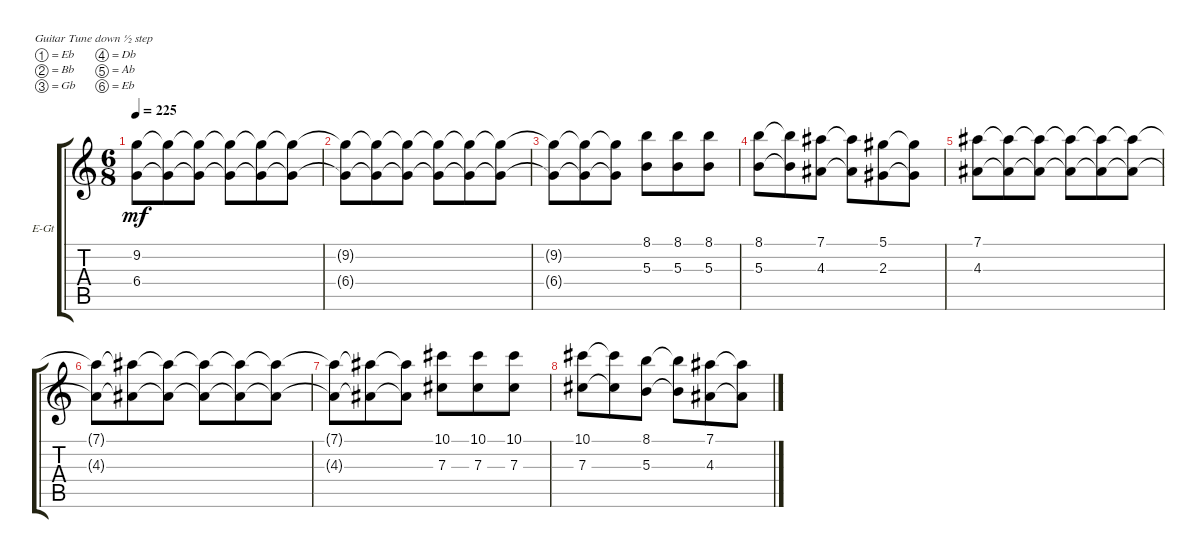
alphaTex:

\bracketExtendMode groupsimilarinstruments
\firstSystemTrackNameOrientation horizontal
\otherSystemsTrackNameOrientation horizontal
\track ("solo" "E-Gt") {instrument distortionguitar}
\staff {score tabs}
\tuning (Eb4 Bb3 Gb3 Db3 Ab2 Eb2)
\ts (6 8)
\tempo 225
\clef g2
\ks c
(6.4 9.2).8{dy mf} (6.4{t} 9.2{t}).8 (6.4{t} 9.2{t}).8 (6.4{t} 9.2{t}).8 (6.4{t} 9.2{t}).8 (6.4{t} 9.2{t}).8 |
(6.4{t} 9.2{t}).8 (6.4{t} 9.2{t}).8 (6.4{t} 9.2{t}).8 (6.4{t} 9.2{t}).8 (6.4{t} 9.2{t}).8 (6.4{t} 9.2{t}).8 |
(6.4{t} 9.2{t}).8 (6.4{t} 9.2{t}).8 (6.4{t} 9.2{t}).8 (5.3 8.1).8 (5.3 8.1).8 (5.3 8.1).8 |
(5.3 8.1).8 (5.3{t} 8.1{t}).8 (4.3 7.1).8 (4.3{t} 7.1{t}).8 (2.3 5.1).8 (2.3{t} 5.1{t}).8 |
(4.3 7.1).8 (4.3{t} 7.1{t}).8 (4.3{t} 7.1{t}).8 (4.3{t} 7.1{t}).8 (4.3{t} 7.1{t}).8 (4.3{t} 7.1{t}).8 |
(4.3{t} 7.1{t}).8 (4.3{t} 7.1{t}).8 (4.3{t} 7.1{t}).8 (4.3{t} 7.1{t}).8 (4.3{t} 7.1{t}).8 (4.3{t} 7.1{t}).8 |
(4.3{t} 7.1{t}).8 (4.3{t} 7.1{t}).8 (4.3{t} 7.1{t}).8 (7.3 10.1).8 (7.3 10.1).8 (7.3 10.1).8 |
(7.3 10.1).8 (7.3{t} 10.1{t}).8 (5.3 8.1).8 (5.3{t} 8.1{t}).8 (4.3 7.1).8 (4.3{t} 7.1{t}).8
